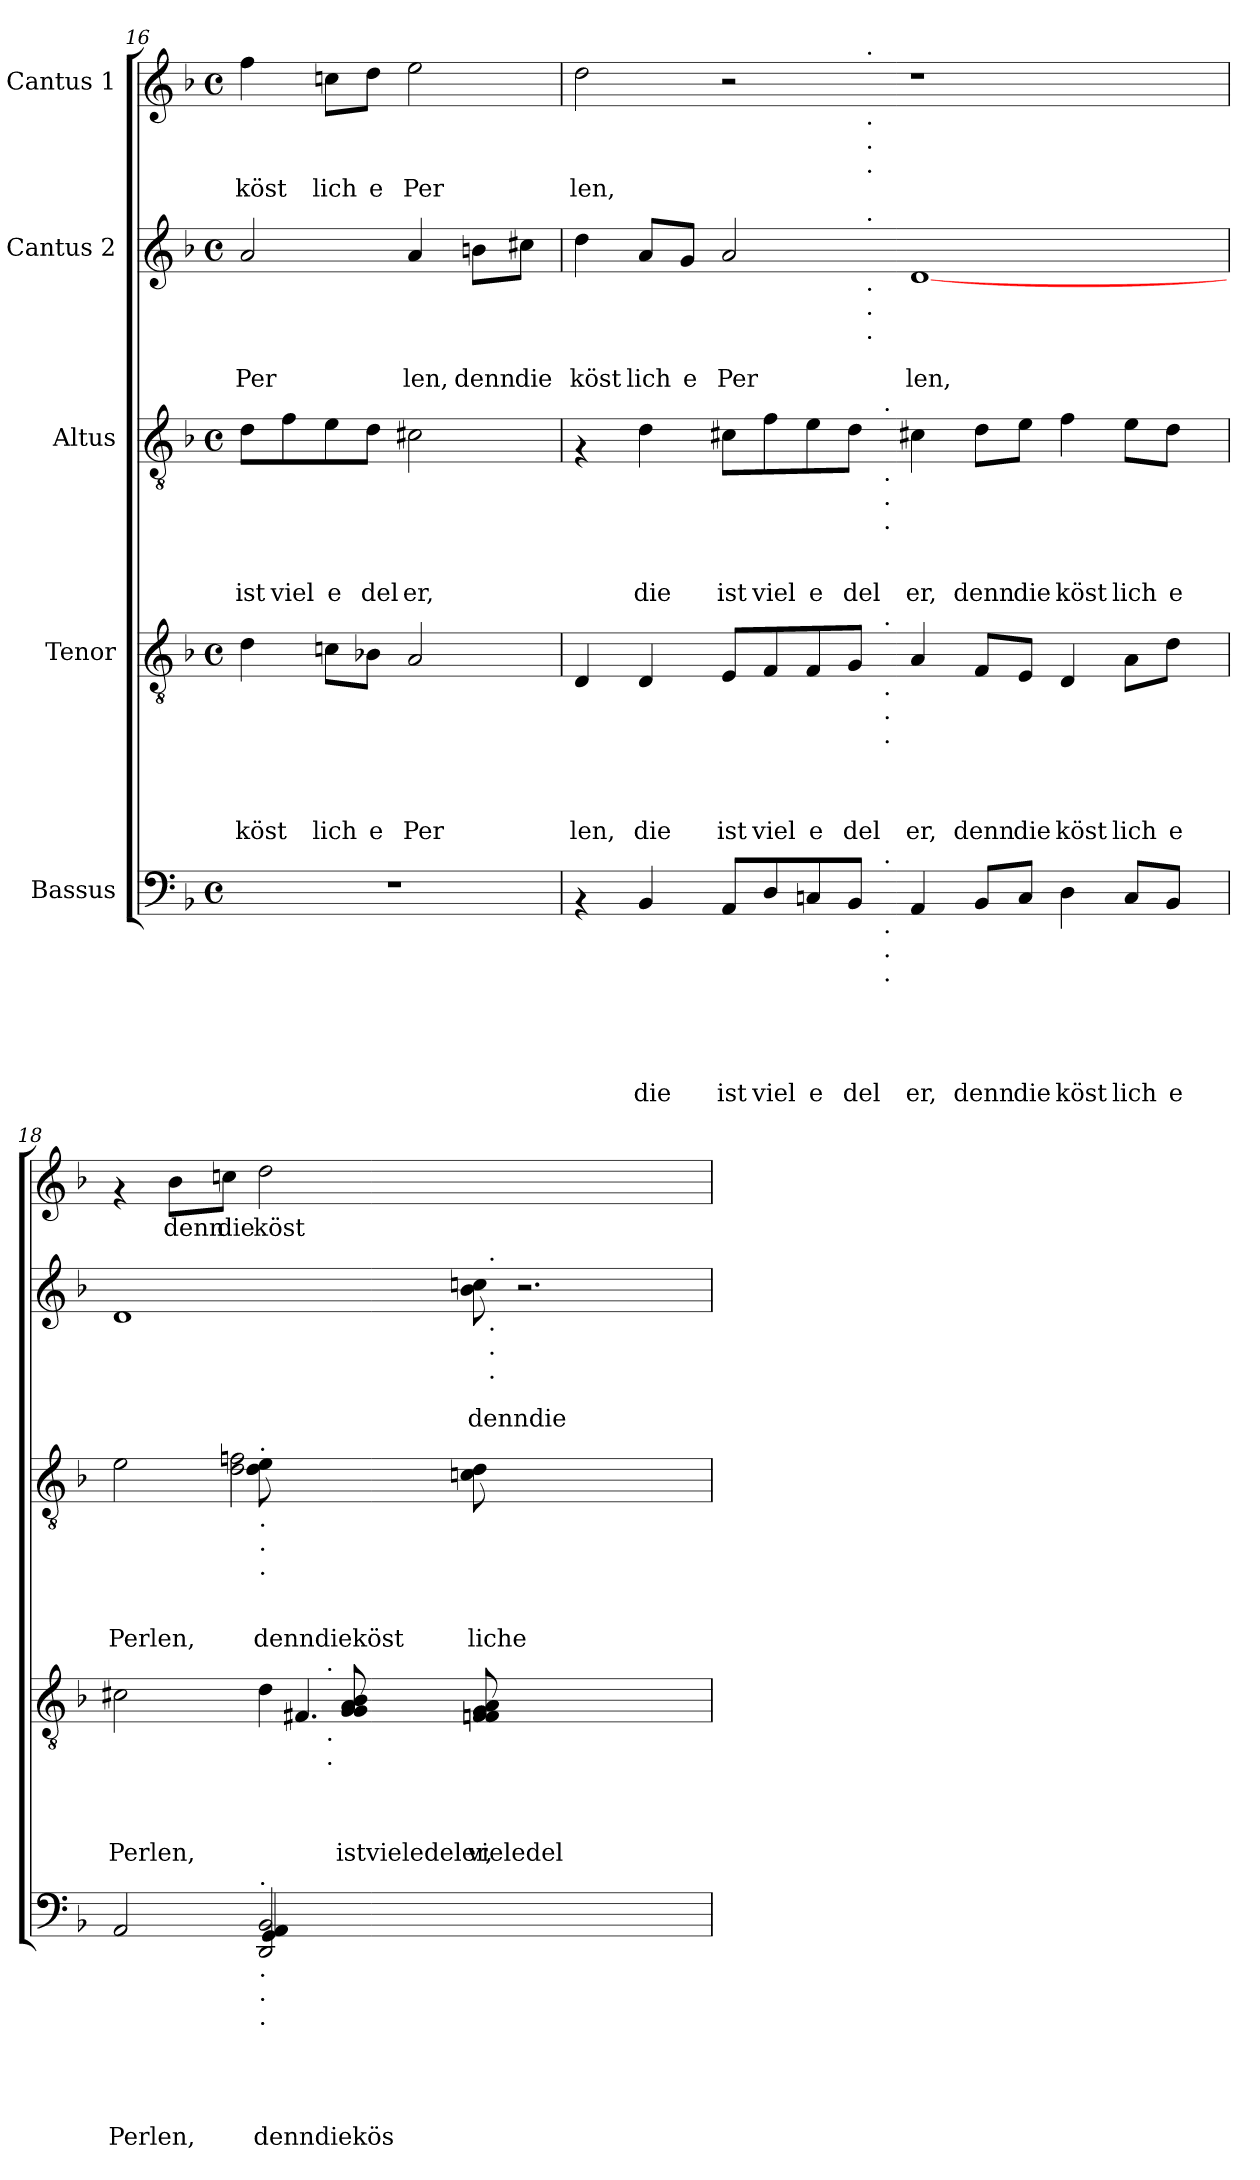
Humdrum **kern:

**kern	**text	**text	**text	**text	**text	**kern	**text	**text	**text	**text	**kern	**text	**text	**text	**kern	**text	**text	**kern	**text
*part5	*part5	*part5	*part5	*part5	*part5	*part4	*part4	*part4	*part4	*part4	*part3	*part3	*part3	*part3	*part2	*part2	*part2	*part1	*part1
*staff5	*staff5	*staff5	*staff5	*staff5	*staff5	*staff4	*staff4	*staff4	*staff4	*staff4	*staff3	*staff3	*staff3	*staff3	*staff2	*staff2	*staff2	*staff1	*staff1
*I"Bassus	*	*	*	*	*	*I"Tenor	*	*	*	*	*I"Altus	*	*	*	*I"Cantus 2	*	*	*I"Cantus 1	*
!!LO:PB:g=z
*clefF4	*	*	*	*	*	*clefGv2	*	*	*	*	*clefGv2	*	*	*	*clefG2	*	*	*clefG2	*
*k[b-]	*	*	*	*	*	*k[b-]	*	*	*	*	*k[b-]	*	*	*	*k[b-]	*	*	*k[b-]	*
*F:	*	*	*	*	*	*F:	*	*	*	*	*F:	*	*	*	*F:	*	*	*F:	*
*M4/4	*	*	*	*	*	*M4/4	*	*	*	*	*M4/4	*	*	*	*M4/4	*	*	*M4/4	*
*met(c)	*	*	*	*	*	*met(c)	*	*	*	*	*met(c)	*	*	*	*met(c)	*	*	*met(c)	*
=16	=16	=16	=16	=16	=16	=16	=16	=16	=16	=16	=16	=16	=16	=16	=16	=16	=16	=16	=16
!	!	!	!	!	!	!	!	!	!	!LO:LY:b	!	!	!	!LO:LY:b	!	!	!LO:LY:b	!	!LO:LY:b
1r	.	.	.	.	.	4d\	.	.	.	köst	8d\L	.	.	ist	2a/	.	Per	4ff\	köst
!	!	!	!	!	!	!	!	!	!	!	!	!	!	!LO:LY:b	!	!	!	!	!
.	.	.	.	.	.	.	.	.	.	.	8f\	.	.	viel	.	.	.	.	.
!	!	!	!	!	!	!	!	!	!	!LO:LY:b	!	!	!	!LO:LY:b	!	!	!	!	!LO:LY:b
.	.	.	.	.	.	8cn\L	.	.	.	lich	8e\	.	.	e	.	.	.	8ccn\L	lich
!	!	!	!	!	!	!	!	!	!	!LO:LY:b	!	!	!	!LO:LY:b	!	!	!	!	!LO:LY:b
.	.	.	.	.	.	8B-X\J	.	.	.	e	8d\J	.	.	del	.	.	.	8dd\J	e
!	!	!	!	!	!	!	!	!	!	!LO:LY:b	!	!	!	!LO:LY:b	!	!	!LO:LY:b	!	!LO:LY:b
.	.	.	.	.	.	2A/	.	.	.	Per	2c#X\	.	.	er,	4a/	.	len,	2ee\	Per
!	!	!	!	!	!	!	!	!	!	!	!	!	!	!	!	!	!LO:LY:b	!	!
.	.	.	.	.	.	.	.	.	.	.	.	.	.	.	8bn\L	.	denn	.	.
!	!	!	!	!	!	!	!	!	!	!	!	!	!	!	!	!	!LO:LY:b	!	!
.	.	.	.	.	.	.	.	.	.	.	.	.	.	.	8cc#X\J	.	die	.	.
=17	=17	=17	=17	=17	=17	=17	=17	=17	=17	=17	=17	=17	=17	=17	=17	=17	=17	=17	=17
!	!	!	!	!	!	!	!	!	!	!LO:LY:b	!	!	!	!	!	!	!LO:LY:b	!	!LO:LY:b
*^	*	*	*	*	*	*^	*	*	*	*	*^	*	*	*	*^	*	*	*^	*
4rAA	2...ryy	.	.	.	.	.	4D/	2...ryy	.	.	.	len,	4rF	2...ryy	.	.	.	4dd\	2ryy	.	köst	2dd\	2ryy	len,
!	!	!	!	!	!	!LO:LY:b	!	!	!	!	!	!LO:LY:b	!	!	!	!	!LO:LY:b	!	!	!	!LO:LY:b	!	!	!
4BB-i/	.	.	.	.	.	die	4D/	.	.	.	.	die	4d\	.	.	.	die	8a/L	.	.	lich	.	.	.
!	!	!	!	!	!	!	!	!	!	!	!	!	!	!	!	!	!	!	!	!	!LO:LY:b	!	!	!
.	.	.	.	.	.	.	.	.	.	.	.	.	.	.	.	.	.	8g/J	.	.	e	.	.	.
!	!	!	!	!	!	!LO:LY:b	!	!	!	!	!	!LO:LY:b	!	!	!	!	!LO:LY:b	!	!	!	!LO:LY:b	!	!	!
8AA/L	.	.	.	.	.	ist	8E/L	.	.	.	.	ist	8c#X\L	.	.	.	ist	2a/	4ryy	.	Per	2r	4ryy	.
!	!	!	!	!	!	!LO:LY:b	!	!	!	!	!	!LO:LY:b	!	!	!	!	!LO:LY:b	!	!	!	!	!	!	!
8D/	.	.	.	.	.	viel	8F/	.	.	.	.	viel	8f\	.	.	.	viel	.	.	.	.	.	.	.
!	!	!	!	!	!	!LO:LY:b	!	!	!	!	!	!LO:LY:b	!	!	!	!	!LO:LY:b	!	!	!	!	!	!	!
8Cn/	.	.	.	.	.	e	8F/	.	.	.	.	e	8e\	.	.	.	e	.	8ryy	.	.	.	8ryy	.
!	!	!	!	!	!	!LO:LY:b	!	!	!	!	!	!LO:LY:b	!	!	!	!	!LO:LY:b	!	!	!	!	!	!	!
8BB-/J	.	.	.	.	.	del	8G/J	.	.	.	.	del	8d\J	.	.	.	del	.	32ryy	.	.	.	32ryy	.
!	!	!	!	!	!	!	!	!	!	!	!	!	!	!	!	!	!	!	!	!	!	!	!LO:TX:a:t=.	!
!	!	!	!	!	!	!	!	!	!	!	!	!	!	!	!	!	!	!	!	!	!	!	!LO:TX:b:t=.	!
!	!	!	!	!	!	!	!	!	!	!	!	!	!	!	!	!	!	!	!	!	!	!	!LO:TX:b:t=.	!
!	!	!	!	!	!	!	!	!	!	!	!	!	!	!	!	!	!	!	!	!	!	!	!LO:TX:b:t=.	!
!	!	!	!	!	!	!	!	!	!	!	!	!	!	!	!	!	!	!	!LO:TX:a:t=.	!	!	!	!	!
!	!	!	!	!	!	!	!	!	!	!	!	!	!	!	!	!	!	!	!LO:TX:b:t=.	!	!	!	!	!
!	!	!	!	!	!	!	!	!	!	!	!	!	!	!	!	!	!	!	!LO:TX:b:t=.	!	!	!	!	!
!	!	!	!	!	!	!	!	!	!	!	!	!	!	!	!	!	!	!	!LO:TX:b:t=.	!	!	!	!	!
.	.	.	.	.	.	.	.	.	.	.	.	.	.	.	.	.	.	.	1ryy	.	.	.	1ryy	.
!	!	!	!	!	!	!	!	!	!	!	!	!	!	!LO:TX:a:t=.	!	!	!	!	!	!	!	!	!	!
!	!	!	!	!	!	!	!	!	!	!	!	!	!	!LO:TX:b:t=.	!	!	!	!	!	!	!	!	!	!
!	!	!	!	!	!	!	!	!	!	!	!	!	!	!LO:TX:b:t=.	!	!	!	!	!	!	!	!	!	!
!	!	!	!	!	!	!	!	!	!	!	!	!	!	!LO:TX:b:t=.	!	!	!	!	!	!	!	!	!	!
!	!	!	!	!	!	!	!	!LO:TX:a:t=.	!	!	!	!	!	!	!	!	!	!	!	!	!	!	!	!
!	!	!	!	!	!	!	!	!LO:TX:b:t=.	!	!	!	!	!	!	!	!	!	!	!	!	!	!	!	!
!	!	!	!	!	!	!	!	!LO:TX:b:t=.	!	!	!	!	!	!	!	!	!	!	!	!	!	!	!	!
!	!	!	!	!	!	!	!	!LO:TX:b:t=.	!	!	!	!	!	!	!	!	!	!	!	!	!	!	!	!
!	!LO:TX:a:t=.	!	!	!	!	!	!	!	!	!	!	!	!	!	!	!	!	!	!	!	!	!	!	!
!	!LO:TX:b:t=.	!	!	!	!	!	!	!	!	!	!	!	!	!	!	!	!	!	!	!	!	!	!	!
!	!LO:TX:b:t=.	!	!	!	!	!	!	!	!	!	!	!	!	!	!	!	!	!	!	!	!	!	!	!
!	!LO:TX:b:t=.	!	!	!	!	!	!	!	!	!	!	!	!	!	!	!	!	!	!	!	!	!	!	!
.	1ryy	.	.	.	.	.	.	1ryy	.	.	.	.	.	1ryy	.	.	.	.	.	.	.	.	.	.
!	!	!	!	!	!	!LO:LY:b	!	!	!	!	!	!LO:LY:b	!	!	!	!	!LO:LY:b	!	!	!	!LO:LY:b	!	!	!
4AA/	.	.	.	.	.	er,	4A/	.	.	.	.	er,	4c#X\	.	.	.	er,	[>1d	.	.	len,	1r	.	.
!	!	!	!	!	!	!LO:LY:b	!	!	!	!	!	!LO:LY:b	!	!	!	!	!LO:LY:b	!	!	!	!	!	!	!
8BB-/L	.	.	.	.	.	denn	8F/L	.	.	.	.	denn	8d\L	.	.	.	denn	.	.	.	.	.	.	.
!	!	!	!	!	!	!LO:LY:b	!	!	!	!	!	!LO:LY:b	!	!	!	!	!LO:LY:b	!	!	!	!	!	!	!
8C/J	.	.	.	.	.	die	8E/J	.	.	.	.	die	8e\J	.	.	.	die	.	.	.	.	.	.	.
!	!	!	!	!	!	!LO:LY:b	!	!	!	!	!	!LO:LY:b	!	!	!	!	!LO:LY:b	!	!	!	!	!	!	!
4D\	.	.	.	.	.	köst	4D/	.	.	.	.	köst	4f\	.	.	.	köst	.	.	.	.	.	.	.
!	!	!	!	!	!	!LO:LY:b	!	!	!	!	!	!LO:LY:b	!	!	!	!	!LO:LY:b	!	!	!	!	!	!	!
8C/L	.	.	.	.	.	lich	8A\L	.	.	.	.	lich	8e\L	.	.	.	lich	.	.	.	.	.	.	.
!	!	!	!	!	!	!LO:LY:b	!	!	!	!	!	!LO:LY:b	!	!	!	!	!LO:LY:b	!	!	!	!	!	!	!
8BB-/J	.	.	.	.	.	e	8d\J	.	.	.	.	e	8d\J	.	.	.	e	.	.	.	.	.	.	.
.	.	.	.	.	.	.	.	.	.	.	.	.	.	.	.	.	.	.	16.ryy	.	.	.	16.ryy	.
.	16ryy	.	.	.	.	.	.	16ryy	.	.	.	.	.	16ryy	.	.	.	.	.	.	.	.	.	.
!!LO:PB:g=z
=18	=18	=18	=18	=18	=18	=18	=18	=18	=18	=18	=18	=18	=18	=18	=18	=18	=18	=18	=18	=18	=18	=18	=18	=18
!	!	!	!	!	!	!	!	!	!	!	!	!	!	!	!	!	!	!	!	!	!	!LO:TX:b:t=.	!	!
!	!	!	!	!	!	!	!	!	!	!	!	!	!	!	!	!	!	!	!	!	!	!LO:TX:b:t=.	!	!
!	!	!	!	!	!	!LO:LY:b	!	!	!	!	!	!LO:LY:b	!	!	!	!	!LO:LY:b	!	!	!	!	!	!	!
*	*	*	*	*	*	*	*	*^	*	*	*	*	*	*	*	*	*	*	*^	*	*	*v	*v	*
2AA/	2ryy	.	.	.	.	Perlen,	2c#X\	2ryy	2ryy	.	.	.	Perlen,	2ryy	2e\	.	.	Perlen,	2ryy	1d	2..ryy	.	.	4rf	.
!	!	!	!	!	!	!	!	!	!	!	!	!	!	!	!	!	!	!	!	!	!	!	!	!	!LO:LY:b
.	.	.	.	.	.	.	.	.	.	.	.	.	.	.	.	.	.	.	.	.	.	.	.	8b-\L	denn
!	!	!	!	!	!	!	!	!	!	!	!	!	!	!	!	!	!	!	!	!	!	!	!	!	!LO:LY:b
.	.	.	.	.	.	.	.	.	.	.	.	.	.	.	.	.	.	.	.	.	.	.	.	8ccn\J	die
!	!	!	!	!	!	!	!	!	!	!	!	!	!	!LO:TX:a:t=.	!	!	!	!	!	!	!	!	!	!	!
!	!	!	!	!	!	!	!	!	!	!	!	!	!	!LO:TX:b:t=.	!	!	!	!	!	!	!	!	!	!	!
!	!	!	!	!	!	!	!	!	!	!	!	!	!	!LO:TX:b:t=.	!	!	!	!	!	!	!	!	!	!	!
!	!	!	!	!	!	!	!	!	!	!	!	!	!	!LO:TX:b:t=.	!	!	!	!	!	!	!	!	!	!	!
!LO:TX:a:t=.	!	!	!	!	!	!	!	!	!	!	!	!	!	!	!	!	!	!	!	!	!	!	!	!	!
!LO:TX:b:t=.	!	!	!	!	!	!	!	!	!	!	!	!	!	!	!	!	!	!	!	!	!	!	!	!	!
!LO:TX:b:t=.	!	!	!	!	!	!	!	!	!	!	!	!	!	!	!	!	!	!	!	!	!	!	!	!	!
!LO:TX:b:t=.	!	!	!	!	!	!	!	!	!	!	!	!	!	!	!	!	!	!	!	!	!	!	!	!	!
!	!	!	!	!	!	!LO:LY:b	!	!	!	!	!	!	!	!	!	!	!	!LO:LY:b	!	!	!	!	!	!	!LO:LY:b
2DD/ 2BB-/	4GG/ 4AA/	.	.	.	.	denndiekös	8..ryy	4d\	8ryy	.	.	.	.	8d\ 8e\	2d\ 2fn\	.	.	denndieköst	4ryy	.	.	.	.	2dd\	köst
.	.	.	.	.	.	.	.	.	4.F#X/	.	.	.	.	4ryy	.	.	.	.	.	.	.	.	.	.	.
!	!	!	!	!	!	!	!LO:TX:a:t=.	!	!	!	!	!	!	!	!	!	!	!	!	!	!	!	!	!	!
!	!	!	!	!	!	!	!LO:TX:b:t=.	!	!	!	!	!	!	!	!	!	!	!	!	!	!	!	!	!	!
!	!	!	!	!	!	!	!LO:TX:b:t=.	!	!	!	!	!	!	!	!	!	!	!	!	!	!	!	!	!	!
.	.	.	.	.	.	.	2.ryy	.	.	.	.	.	.	.	.	.	.	.	.	.	.	.	.	.	.
!	!	!	!	!	!	!	!	!	!	!	!	!	!LO:LY:b	!	!	!	!	!	!	!	!	!	!	!	!
.	2.ryy	.	.	.	.	.	.	8G/ 8G/ 8A/ 8B-/	.	.	.	.	istvieledeler,	.	.	.	.	.	8ryy	.	.	.	.	.	.
!	!	!	!	!	!	!	!	!	!	!	!	!	!LO:LY:b	!	!	!	!	!LO:LY:b	!	!	!	!	!LO:LY:b	!	!
.	.	.	.	.	.	.	.	8F/ 8Fn/ 8G/ 8A/	.	.	.	.	vieledel	8cn\ 8d\	.	.	.	liche	32ryy	.	8b-\ 8ccn\	.	denndie	.	.
!	!	!	!	!	!	!	!	!	!	!	!	!	!	!	!	!	!	!	!LO:TX:a:t=.	!	!	!	!	!	!
!	!	!	!	!	!	!	!	!	!	!	!	!	!	!	!	!	!	!	!LO:TX:b:t=.	!	!	!	!	!	!
!	!	!	!	!	!	!	!	!	!	!	!	!	!	!	!	!	!	!	!LO:TX:b:t=.	!	!	!	!	!	!
!	!	!	!	!	!	!	!	!	!	!	!	!	!	!	!	!	!	!	!LO:TX:b:t=.	!	!	!	!	!	!
.	.	.	.	.	.	.	.	.	.	.	.	.	.	.	.	.	.	.	2ryy	.	.	.	.	.	.
2.ryy	.	.	.	.	.	.	.	2.ryy	2.ryy	.	.	.	.	2.ryy	2.ryy	.	.	.	.	2.ryy	2.r	.	.	2.ryy	.
.	.	.	.	.	.	.	.	.	.	.	.	.	.	.	.	.	.	.	4ryy	.	.	.	.	.	.
.	.	.	.	.	.	.	4ryy	.	.	.	.	.	.	.	.	.	.	.	.	.	.	.	.	.	.
.	4ryy	.	.	.	.	.	.	.	.	.	.	.	.	.	.	.	.	.	.	.	.	.	.	.	.
.	.	.	.	.	.	.	.	.	.	.	.	.	.	.	.	.	.	.	16.ryy	.	.	.	.	.	.
.	.	.	.	.	.	.	32ryy	.	.	.	.	.	.	.	.	.	.	.	.	.	.	.	.	.	.
*v	*v	*	*	*	*	*	*	*	*	*	*	*	*	*v	*v	*	*	*	*v	*v	*v	*	*	*	*
*	*	*	*	*	*	*v	*v	*v	*	*	*	*	*	*	*	*	*	*	*	*	*
=	=	=	=	=	=	=	=	=	=	=	=	=	=	=	=	=	=	=	=
*-	*-	*-	*-	*-	*-	*-	*-	*-	*-	*-	*-	*-	*-	*-	*-	*-	*-	*-	*-
